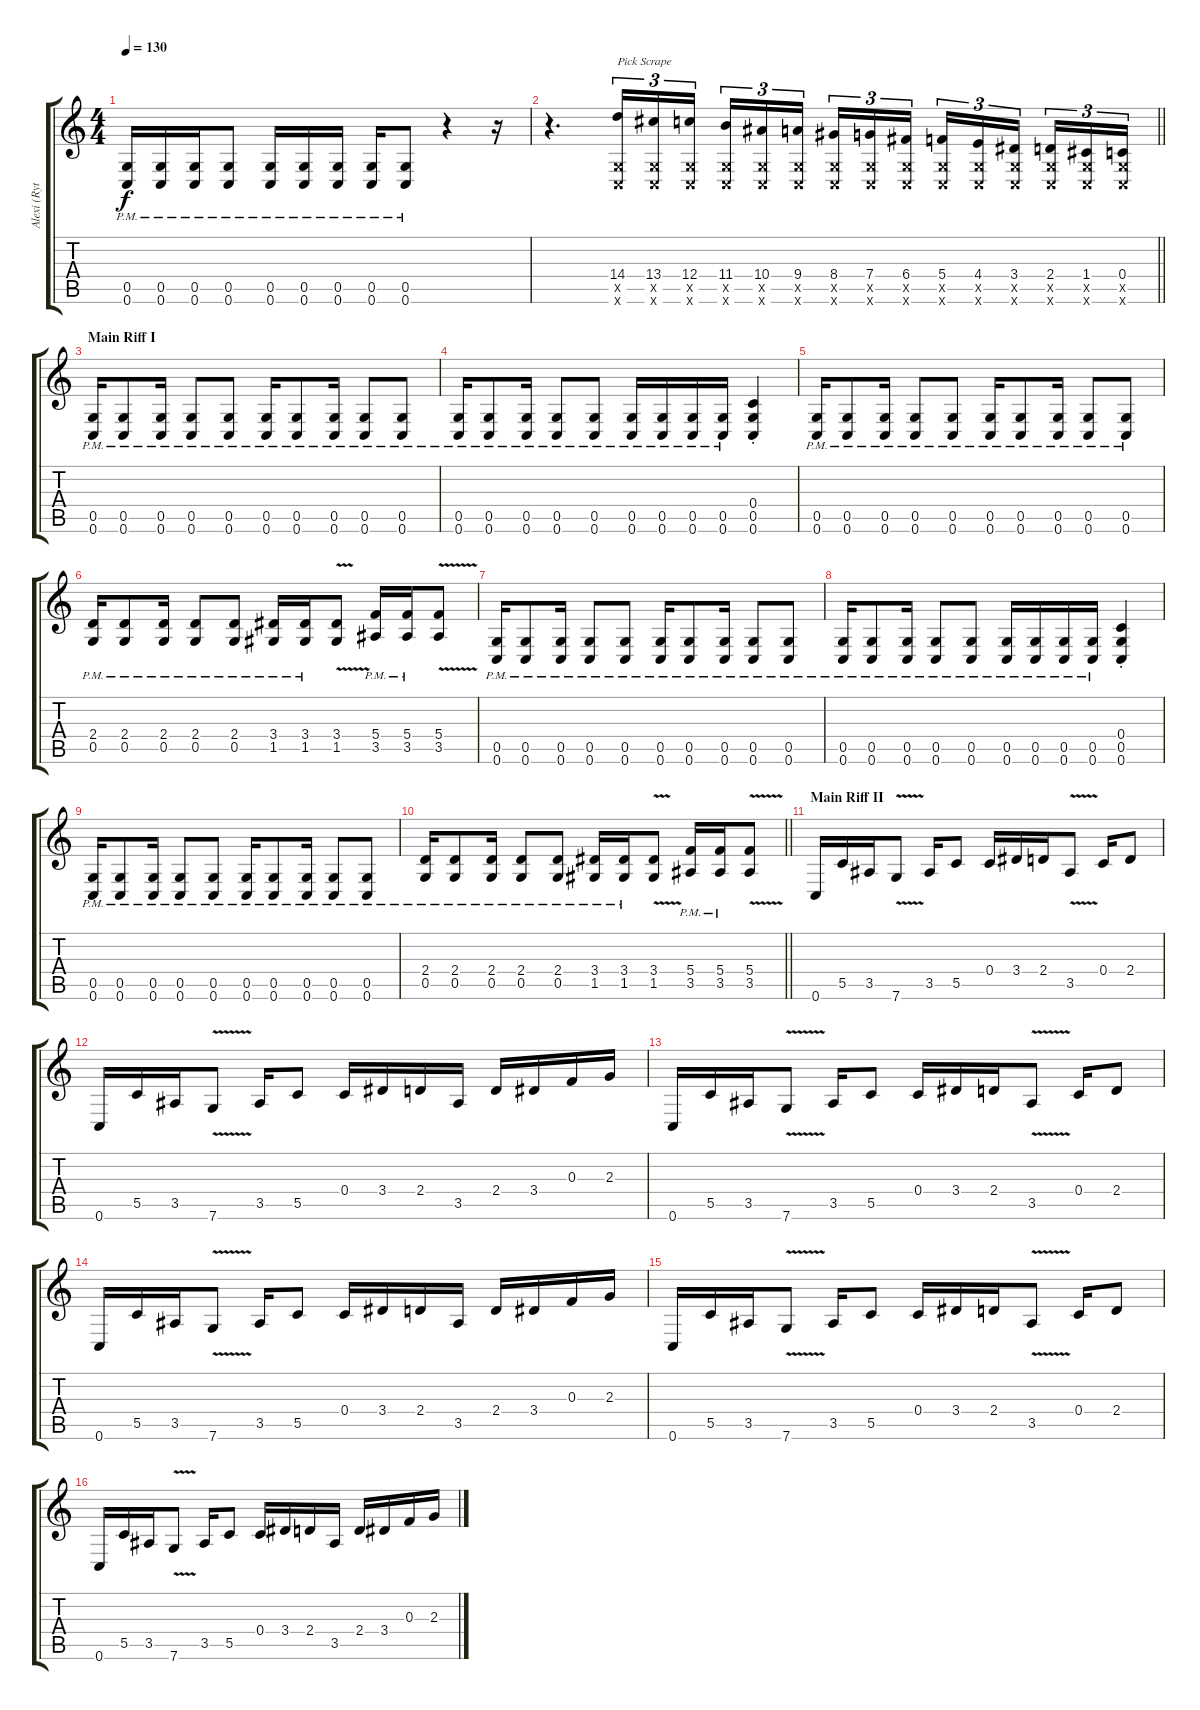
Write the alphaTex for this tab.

\track ("Alexi (Rythm Guitar)" "Alexi (Ryt") {instrument distortionguitar}
\staff {score tabs}
\tuning (D4 A3 F3 C3 G2 C2) {hide}
\ts (4 4)
\tempo 130
\clef g2
\ks c
(0.5{pm} 0.6{pm}).16{dy f} (0.5{pm} 0.6{pm}).16 (0.5{pm} 0.6{pm}).16 (0.5{pm} 0.6{pm}).8 (0.5{pm} 0.6{pm}).16 (0.5{pm} 0.6{pm}).16 (0.5{pm} 0.6{pm}).16 (0.5{pm} 0.6{pm}).16 (0.5{pm} 0.6{pm}).8 r.4 r.16 |
\barLineRight lightlight
r.4{d} (14.4 0.5{x} 0.6{x}).16{tu (3 2) txt "Pick Scrape" volume 15 instrument guitarfretnoise} (13.4 0.5{x} 0.6{x}).16{tu (3 2)} (12.4 0.5{x} 0.6{x}).16{tu (3 2)} (11.4 0.5{x} 0.6{x}).16{tu (3 2)} (10.4 0.5{x} 0.6{x}).16{tu (3 2)} (9.4 0.5{x} 0.6{x}).16{tu (3 2) beam splitsecondary} (8.4 0.5{x} 0.6{x}).16{tu (3 2)} (7.4 0.5{x} 0.6{x}).16{tu (3 2)} (6.4 0.5{x} 0.6{x}).16{tu (3 2)} (5.4 0.5{x} 0.6{x}).16{tu (3 2)} (4.4 0.5{x} 0.6{x}).16{tu (3 2)} (3.4 0.5{x} 0.6{x}).16{tu (3 2) beam splitsecondary} (2.4 0.5{x} 0.6{x}).16{tu (3 2)} (1.4 0.5{x} 0.6{x}).16{tu (3 2)} (0.4 0.5{x} 0.6{x}).16{tu (3 2)} |
\section ("" "Main Riff I")
(0.5{pm} 0.6{pm}).16{volume 13 balance 2 instrument distortionguitar} (0.5{pm} 0.6{pm}).8 (0.5{pm} 0.6{pm}).16 (0.5{pm} 0.6{pm}).8 (0.5{pm} 0.6{pm}).8 (0.5{pm} 0.6{pm}).16 (0.5{pm} 0.6{pm}).8 (0.5{pm} 0.6{pm}).16 (0.5{pm} 0.6{pm}).8 (0.5{pm} 0.6{pm}).8 |
(0.5{pm} 0.6{pm}).16 (0.5{pm} 0.6{pm}).8 (0.5{pm} 0.6{pm}).16 (0.5{pm} 0.6{pm}).8 (0.5{pm} 0.6{pm}).8 (0.5{pm} 0.6{pm}).16 (0.5{pm} 0.6{pm}).16 (0.5{pm} 0.6{pm}).16 (0.5{pm} 0.6{pm}).16 (0.4{st} 0.5{st} 0.6{st}).4 |
(0.5{pm} 0.6{pm}).16 (0.5{pm} 0.6{pm}).8 (0.5{pm} 0.6{pm}).16 (0.5{pm} 0.6{pm}).8 (0.5{pm} 0.6{pm}).8 (0.5{pm} 0.6{pm}).16 (0.5{pm} 0.6{pm}).8 (0.5{pm} 0.6{pm}).16 (0.5{pm} 0.6{pm}).8 (0.5{pm} 0.6{pm}).8 |
(2.4{pm} 0.5{pm}).16 (2.4{pm} 0.5{pm}).8 (2.4{pm} 0.5{pm}).16 (2.4{pm} 0.5{pm}).8 (2.4{pm} 0.5{pm}).8 (3.4{pm} 1.5{pm}).16 (3.4{pm} 1.5{pm}).16 (3.4{v} 1.5{v}).8 (5.4{pm} 3.5{pm}).16 (5.4{pm} 3.5{pm}).16 (5.4{v} 3.5{v}).8 |
(0.5{pm} 0.6{pm}).16 (0.5{pm} 0.6{pm}).8 (0.5{pm} 0.6{pm}).16 (0.5{pm} 0.6{pm}).8 (0.5{pm} 0.6{pm}).8 (0.5{pm} 0.6{pm}).16 (0.5{pm} 0.6{pm}).8 (0.5{pm} 0.6{pm}).16 (0.5{pm} 0.6{pm}).8 (0.5{pm} 0.6{pm}).8 |
(0.5{pm} 0.6{pm}).16 (0.5{pm} 0.6{pm}).8 (0.5{pm} 0.6{pm}).16 (0.5{pm} 0.6{pm}).8 (0.5{pm} 0.6{pm}).8 (0.5{pm} 0.6{pm}).16 (0.5{pm} 0.6{pm}).16 (0.5{pm} 0.6{pm}).16 (0.5{pm} 0.6{pm}).16 (0.4{st} 0.5{st} 0.6{st}).4 |
(0.5{pm} 0.6{pm}).16 (0.5{pm} 0.6{pm}).8 (0.5{pm} 0.6{pm}).16 (0.5{pm} 0.6{pm}).8 (0.5{pm} 0.6{pm}).8 (0.5{pm} 0.6{pm}).16 (0.5{pm} 0.6{pm}).8 (0.5{pm} 0.6{pm}).16 (0.5{pm} 0.6{pm}).8 (0.5{pm} 0.6{pm}).8 |
\barLineRight lightlight
(2.4{pm} 0.5{pm}).16 (2.4{pm} 0.5{pm}).8 (2.4{pm} 0.5{pm}).16 (2.4{pm} 0.5{pm}).8 (2.4{pm} 0.5{pm}).8 (3.4{pm} 1.5{pm}).16 (3.4{pm} 1.5{pm}).16 (3.4{v} 1.5{v}).8 (5.4{pm} 3.5{pm}).16 (5.4{pm} 3.5{pm}).16 (5.4{v} 3.5{v}).8 |
\section ("" "Main Riff II")
0.6.16{volume 13 balance 2 instrument distortionguitar} 5.5.16 3.5.16 7.6{v}.8 3.5.16 5.5.8 0.4.16 3.4.16 2.4.16 3.5{v}.8 0.4.16 2.4.8 |
0.6.16 5.5.16 3.5.16 7.6{v}.8 3.5.16 5.5.8 0.4.16{volume 14} 3.4.16 2.4.16 3.5.16 2.4.16 3.4.16 0.3.16 2.3.16 |
0.6.16{volume 13} 5.5.16 3.5.16 7.6{v}.8 3.5.16 5.5.8 0.4.16 3.4.16 2.4.16 3.5{v}.8 0.4.16 2.4.8 |
0.6.16 5.5.16 3.5.16 7.6{v}.8 3.5.16 5.5.8 0.4.16{volume 14} 3.4.16 2.4.16 3.5.16 2.4.16 3.4.16 0.3.16 2.3.16 |
0.6.16{volume 13} 5.5.16 3.5.16 7.6{v}.8 3.5.16 5.5.8 0.4.16 3.4.16 2.4.16 3.5{v}.8 0.4.16 2.4.8 |
0.6.16 5.5.16 3.5.16 7.6{v}.8 3.5.16 5.5.8 0.4.16{volume 14} 3.4.16 2.4.16 3.5.16 2.4.16 3.4.16 0.3.16 2.3.16
